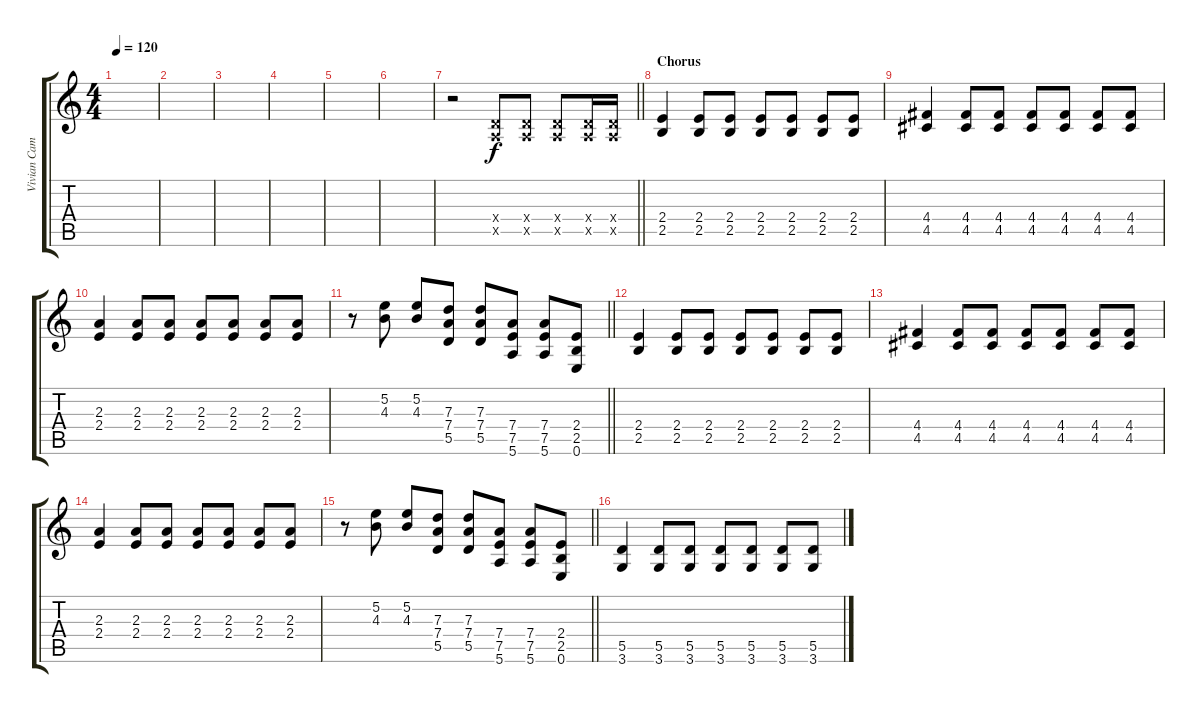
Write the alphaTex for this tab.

\track ("Vivian Campell" "Vivian Cam") {instrument overdrivenguitar}
\staff {score tabs}
\tuning (E4 B3 G3 D3 A2 E2) {hide}
\ts (4 4)
\tempo 120
\clef g2
\ks c
|
|
|
|
|
|
\barLineRight lightlight
r.2 (0.4{x} 0.5{x}).8 (0.4{x} 0.5{x}).8 (0.4{x} 0.5{x}).8 (0.4{x} 0.5{x}).16 (0.4{x} 0.5{x}).16 |
\section ("" "Chorus")
(2.4 2.5).4 (2.4 2.5).8 (2.4 2.5).8 (2.4 2.5).8 (2.4 2.5).8 (2.4 2.5).8 (2.4 2.5).8 |
(4.4 4.5).4 (4.4 4.5).8 (4.4 4.5).8 (4.4 4.5).8 (4.4 4.5).8 (4.4 4.5).8 (4.4 4.5).8 |
(2.3 2.4).4 (2.3 2.4).8 (2.3 2.4).8 (2.3 2.4).8 (2.3 2.4).8 (2.3 2.4).8 (2.3 2.4).8 |
\barLineRight lightlight
r.8 (5.2 4.3).8 (5.2 4.3).8 (7.3 7.4 5.5).8 (7.3 7.4 5.5).8 (7.4 7.5 5.6).8 (7.4 7.5 5.6).8 (2.4 2.5 0.6).8 |
(2.4 2.5).4 (2.4 2.5).8 (2.4 2.5).8 (2.4 2.5).8 (2.4 2.5).8 (2.4 2.5).8 (2.4 2.5).8 |
(4.4 4.5).4 (4.4 4.5).8 (4.4 4.5).8 (4.4 4.5).8 (4.4 4.5).8 (4.4 4.5).8 (4.4 4.5).8 |
(2.3 2.4).4 (2.3 2.4).8 (2.3 2.4).8 (2.3 2.4).8 (2.3 2.4).8 (2.3 2.4).8 (2.3 2.4).8 |
\barLineRight lightlight
r.8 (5.2 4.3).8 (5.2 4.3).8 (7.3 7.4 5.5).8 (7.3 7.4 5.5).8 (7.4 7.5 5.6).8 (7.4 7.5 5.6).8 (2.4 2.5 0.6).8 |
(5.5 3.6).4 (5.5 3.6).8 (5.5 3.6).8 (5.5 3.6).8 (5.5 3.6).8 (5.5 3.6).8 (5.5 3.6).8
